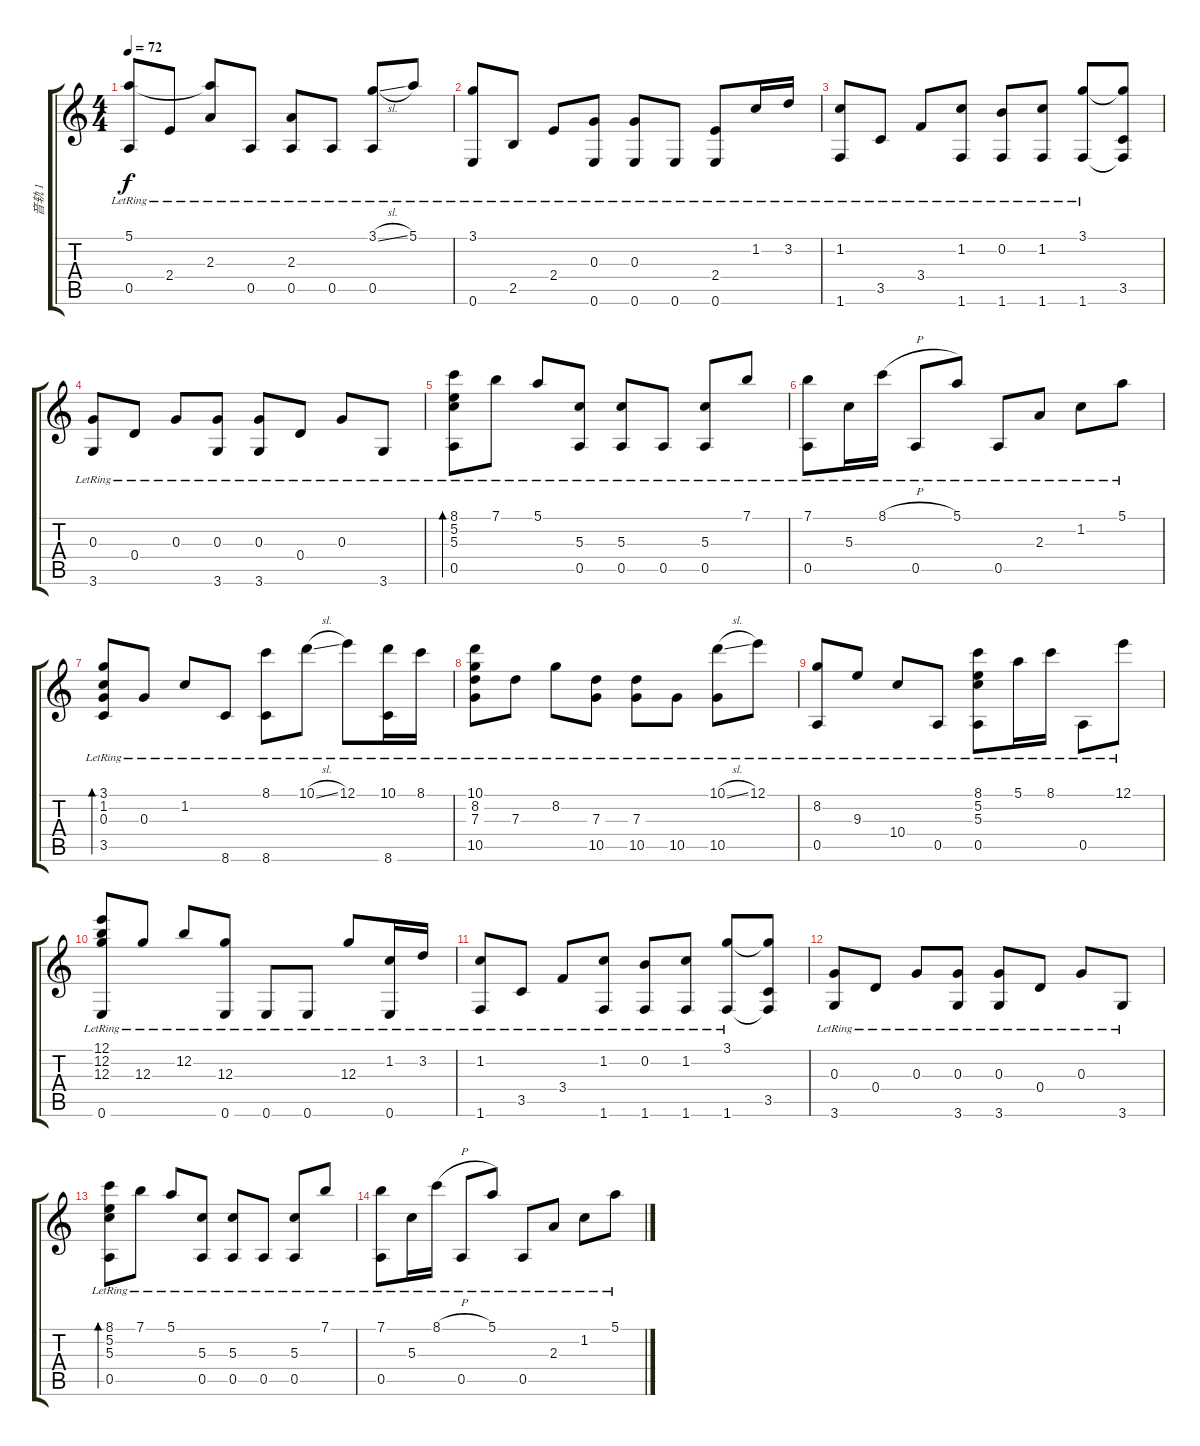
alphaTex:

\track ("音轨 1" "音轨 1") {instrument acousticguitarnylon}
\staff {score tabs}
\tuning (E4 B3 G3 D3 A2 E2) {hide}
\ts (4 4)
\tempo 72
\clef g2
\ks c
(5.1 0.5{lr}).8{dy f} 2.4{lr}.8 (5.1{t} 2.3{lr}).8 0.5{lr}.8 (2.3{lr} 0.5{lr}).8 0.5{lr}.8 (3.1{sl lr} 0.5{lr}).8 5.1{lr}.8 |
(3.1{lr} 0.6{lr}).8 2.5{lr}.8 2.4{lr}.8 (0.3{lr} 0.6{lr}).8 (0.3{lr} 0.6{lr}).8 0.6{lr}.8 (2.4{lr} 0.6{lr}).8 1.2{lr}.16 3.2{lr}.16 |
(1.2{lr} 1.6{lr}).8 3.5{lr}.8 3.4{lr}.8 (1.2{lr} 1.6{lr}).8 (0.2{lr} 1.6{lr}).8 (1.2{lr} 1.6{lr}).8 (3.1{lr} 1.6{lr}).8 (3.1{t} 3.5 1.6{t}).8 |
(0.3{lr} 3.6{lr}).8 0.4{lr}.8 0.3{lr}.8 (0.3{lr} 3.6{lr}).8 (0.3{lr} 3.6{lr}).8 0.4{lr}.8 0.3{lr}.8 3.6{lr}.8 |
(8.1{lr} 5.2{lr} 5.3{lr} 0.5{lr}).8{bd 240} 7.1{lr}.8 5.1{lr}.8 (5.3{lr} 0.5{lr}).8 (5.3{lr} 0.5{lr}).8 0.5{lr}.8 (5.3{lr} 0.5{lr}).8 7.1{lr}.8 |
(7.1{lr} 0.5{lr}).8 5.3{lr}.16 8.1{h lr}.16 0.5{lr}.8 5.1{lr}.8 0.5{lr}.8 2.3{lr}.8 1.2{lr}.8 5.1{lr}.8 |
(3.1{lr} 1.2{lr} 0.3{lr} 3.5{lr}).8{bd 240} 0.3{lr}.8 1.2{lr}.8 8.6{lr}.8 (8.1{lr} 8.6{lr}).8 10.1{sl lr}.8 12.1{lr}.8 (10.1{lr} 8.6{lr}).16 8.1{lr}.16 |
(10.1{lr} 8.2{lr} 7.3{lr} 10.5{lr}).8 7.3{lr}.8 8.2{lr}.8 (7.3{lr} 10.5{lr}).8 (7.3{lr} 10.5{lr}).8 10.5{lr}.8 (10.1{sl lr} 10.5{lr}).8 12.1{lr}.8 |
(8.2{lr} 0.5{lr}).8 9.3{lr}.8 10.4{lr}.8 0.5{lr}.8 (8.1{lr} 5.2{lr} 5.3{lr} 0.5{lr}).8 5.1{lr}.16 8.1{lr}.16 0.5{lr}.8 12.1{lr}.8 |
(12.1{lr} 12.2{lr} 12.3{lr} 0.6{lr}).8 12.3{lr}.8 12.2{lr}.8 (12.3{lr} 0.6{lr}).8 0.6{lr}.8 0.6{lr}.8 12.3{lr}.8 (1.2{lr} 0.6{lr}).16 3.2{lr}.16 |
(1.2{lr} 1.6{lr}).8 3.5{lr}.8 3.4{lr}.8 (1.2{lr} 1.6{lr}).8 (0.2{lr} 1.6{lr}).8 (1.2{lr} 1.6{lr}).8 (3.1{lr} 1.6{lr}).8 (3.1{t} 3.5 1.6{t}).8 |
(0.3{lr} 3.6{lr}).8 0.4{lr}.8 0.3{lr}.8 (0.3{lr} 3.6{lr}).8 (0.3{lr} 3.6{lr}).8 0.4{lr}.8 0.3{lr}.8 3.6{lr}.8 |
(8.1{lr} 5.2{lr} 5.3{lr} 0.5{lr}).8{bd 240 volume 0} 7.1{lr}.8 5.1{lr}.8 (5.3{lr} 0.5{lr}).8 (5.3{lr} 0.5{lr}).8 0.5{lr}.8 (5.3{lr} 0.5{lr}).8 7.1{lr}.8 |
(7.1{lr} 0.5{lr}).8 5.3{lr}.16 8.1{h lr}.16 0.5{lr}.8 5.1{lr}.8 0.5{lr}.8 2.3{lr}.8 1.2{lr}.8 5.1{lr}.8
